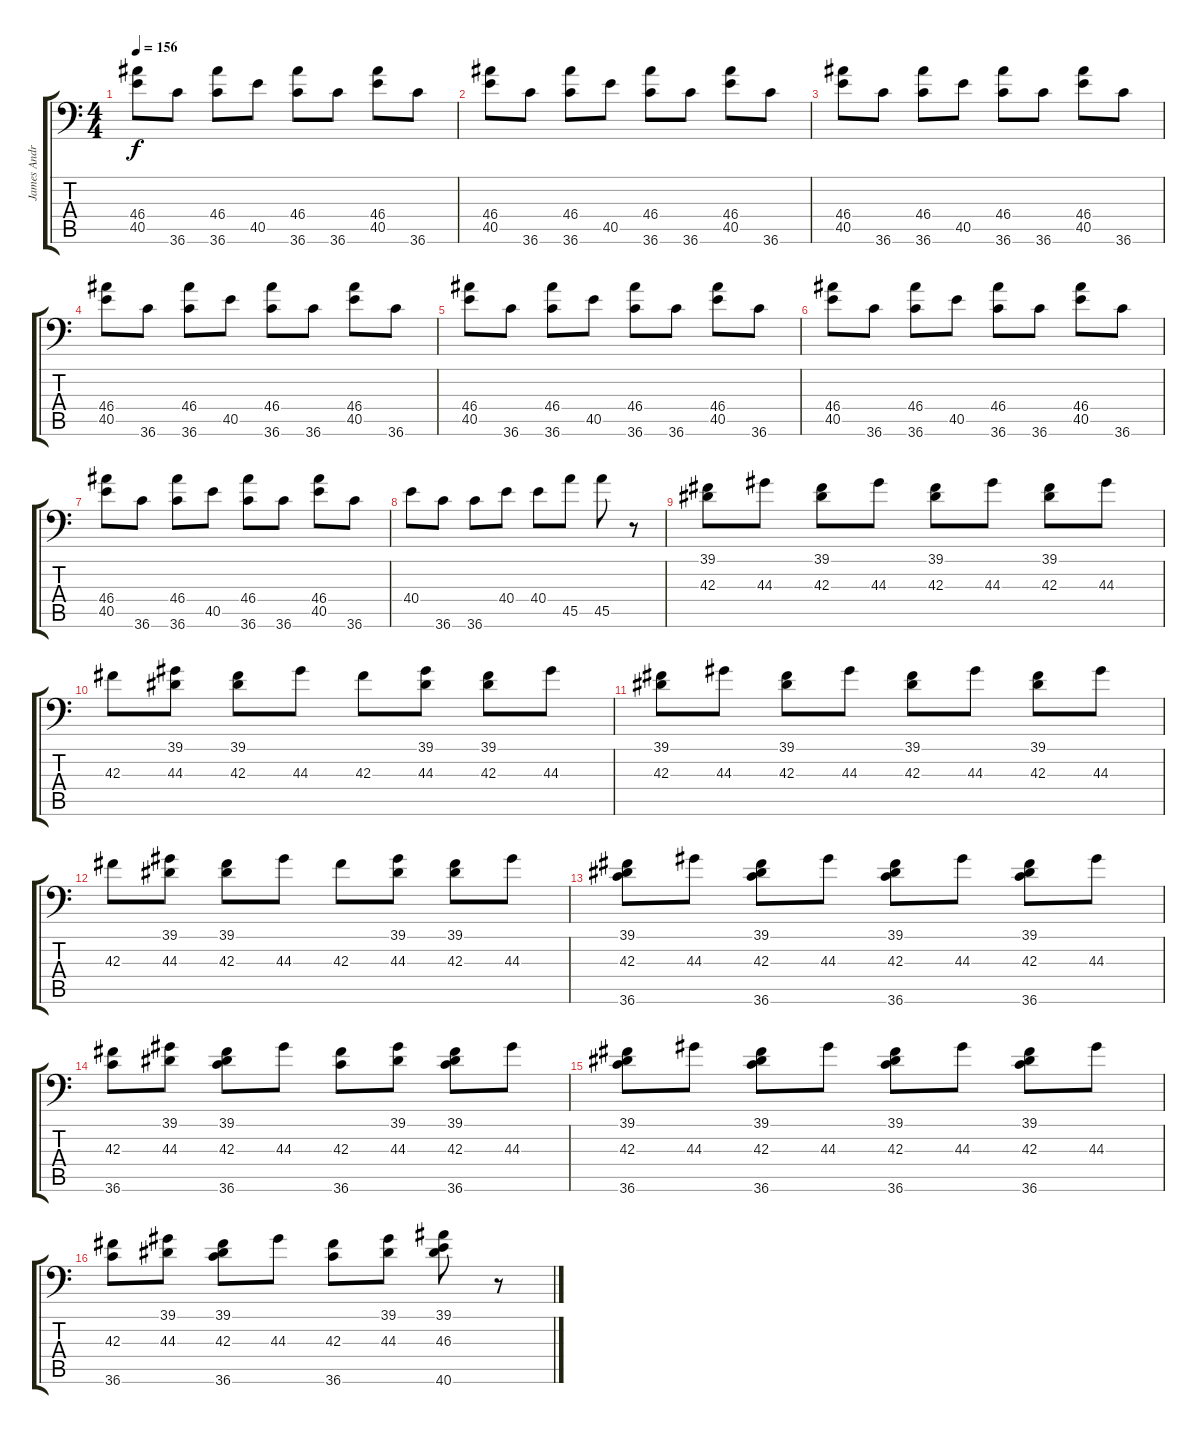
\track ("James Andrews" "James Andr") {instrument acousticgrandpiano}
\staff {score tabs}
\tuning (C-1 C-1 C-1 C-1 C-1 C-1) {hide}
\ts (4 4)
\tempo 156
\clef f4
\ks c
(46.4 40.5).8{dy f} 36.6.8 (46.4 36.6).8 40.5.8 (46.4 36.6).8 36.6.8 (46.4 40.5).8 36.6.8 |
(46.4 40.5).8 36.6.8 (46.4 36.6).8 40.5.8 (46.4 36.6).8 36.6.8 (46.4 40.5).8 36.6.8 |
(46.4 40.5).8 36.6.8 (46.4 36.6).8 40.5.8 (46.4 36.6).8 36.6.8 (46.4 40.5).8 36.6.8 |
(46.4 40.5).8 36.6.8 (46.4 36.6).8 40.5.8 (46.4 36.6).8 36.6.8 (46.4 40.5).8 36.6.8 |
(46.4 40.5).8 36.6.8 (46.4 36.6).8 40.5.8 (46.4 36.6).8 36.6.8 (46.4 40.5).8 36.6.8 |
(46.4 40.5).8 36.6.8 (46.4 36.6).8 40.5.8 (46.4 36.6).8 36.6.8 (46.4 40.5).8 36.6.8 |
(46.4 40.5).8 36.6.8 (46.4 36.6).8 40.5.8 (46.4 36.6).8 36.6.8 (46.4 40.5).8 36.6.8 |
40.4.8 36.6.8 36.6.8 40.4.8 40.4.8 45.5.8 45.5.8 r.8 |
(39.1 42.3).8 44.3.8 (39.1 42.3).8 44.3.8 (39.1 42.3).8 44.3.8 (39.1 42.3).8 44.3.8 |
42.3.8 (39.1 44.3).8 (39.1 42.3).8 44.3.8 42.3.8 (39.1 44.3).8 (39.1 42.3).8 44.3.8 |
(39.1 42.3).8 44.3.8 (39.1 42.3).8 44.3.8 (39.1 42.3).8 44.3.8 (39.1 42.3).8 44.3.8 |
42.3.8 (39.1 44.3).8 (39.1 42.3).8 44.3.8 42.3.8 (39.1 44.3).8 (39.1 42.3).8 44.3.8 |
(39.1 42.3 36.6).8 44.3.8 (39.1 42.3 36.6).8 44.3.8 (39.1 42.3 36.6).8 44.3.8 (39.1 42.3 36.6).8 44.3.8 |
(42.3 36.6).8 (39.1 44.3).8 (39.1 42.3 36.6).8 44.3.8 (42.3 36.6).8 (39.1 44.3).8 (39.1 42.3 36.6).8 44.3.8 |
(39.1 42.3 36.6).8 44.3.8 (39.1 42.3 36.6).8 44.3.8 (39.1 42.3 36.6).8 44.3.8 (39.1 42.3 36.6).8 44.3.8 |
(42.3 36.6).8 (39.1 44.3).8 (39.1 42.3 36.6).8 44.3.8 (42.3 36.6).8 (39.1 44.3).8 (39.1 46.3 40.6).8 r.8
